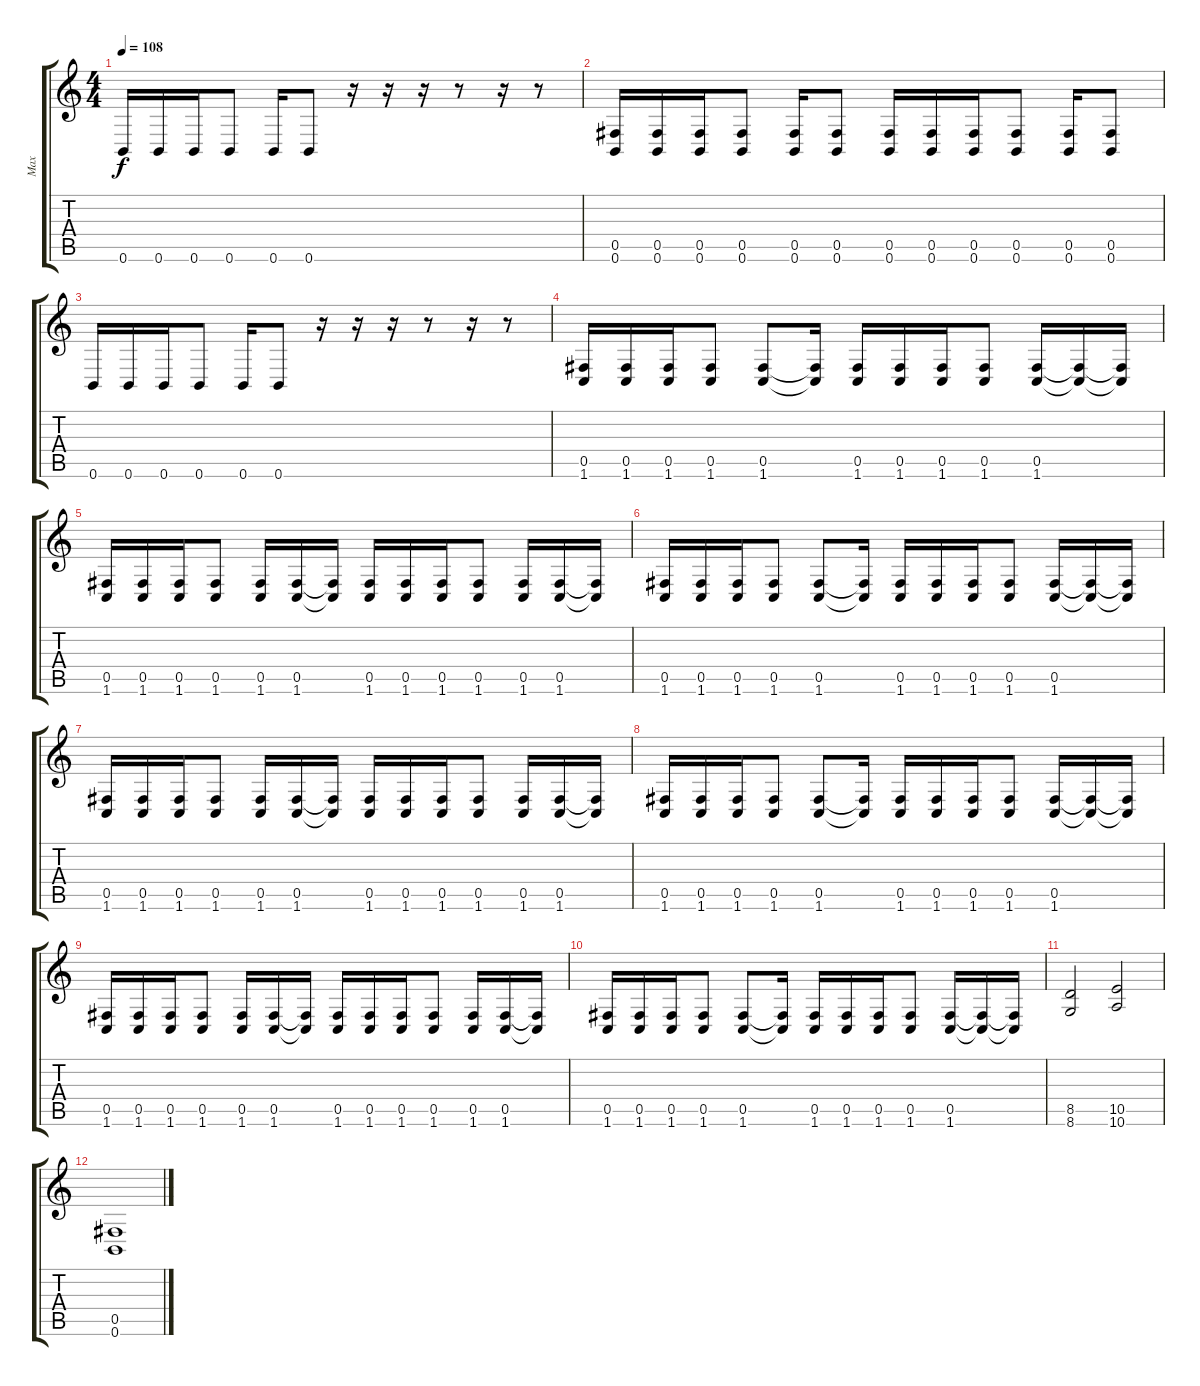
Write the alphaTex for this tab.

\track ("Max" "Max") {instrument overdrivenguitar}
\staff {score tabs}
\tuning (Db4 Ab3 E3 B2 Gb2 B1) {hide}
\ts (4 4)
\tempo 108
\clef g2
\ks c
0.6.16{dy f} 0.6.16 0.6.16 0.6.8 0.6.16 0.6.8 r.16 r.16 r.16 r.8 r.16 r.8 |
(0.5 0.6).16 (0.5 0.6).16 (0.5 0.6).16 (0.5 0.6).8 (0.5 0.6).16 (0.5 0.6).8 (0.5 0.6).16 (0.5 0.6).16 (0.5 0.6).16 (0.5 0.6).8 (0.5 0.6).16 (0.5 0.6).8 |
0.6.16 0.6.16 0.6.16 0.6.8 0.6.16 0.6.8 r.16 r.16 r.16 r.8 r.16 r.8 |
(0.5 1.6).16 (0.5 1.6).16 (0.5 1.6).16 (0.5 1.6).8 (0.5 1.6).8 (0.5{t} 1.6{t}).16 (0.5 1.6).16 (0.5 1.6).16 (0.5 1.6).16 (0.5 1.6).8 (0.5 1.6).16 (0.5{t} 1.6{t}).16 (0.5{t} 1.6{t}).16 |
(0.5 1.6).16 (0.5 1.6).16 (0.5 1.6).16 (0.5 1.6).8 (0.5 1.6).16 (0.5 1.6).16 (0.5{t} 1.6{t}).16 (0.5 1.6).16 (0.5 1.6).16 (0.5 1.6).16 (0.5 1.6).8 (0.5 1.6).16 (0.5 1.6).16 (0.5{t} 1.6{t}).16 |
(0.5 1.6).16 (0.5 1.6).16 (0.5 1.6).16 (0.5 1.6).8 (0.5 1.6).8 (0.5{t} 1.6{t}).16 (0.5 1.6).16 (0.5 1.6).16 (0.5 1.6).16 (0.5 1.6).8 (0.5 1.6).16 (0.5{t} 1.6{t}).16 (0.5{t} 1.6{t}).16 |
(0.5 1.6).16 (0.5 1.6).16 (0.5 1.6).16 (0.5 1.6).8 (0.5 1.6).16 (0.5 1.6).16 (0.5{t} 1.6{t}).16 (0.5 1.6).16 (0.5 1.6).16 (0.5 1.6).16 (0.5 1.6).8 (0.5 1.6).16 (0.5 1.6).16 (0.5{t} 1.6{t}).16 |
(0.5 1.6).16 (0.5 1.6).16 (0.5 1.6).16 (0.5 1.6).8 (0.5 1.6).8 (0.5{t} 1.6{t}).16 (0.5 1.6).16 (0.5 1.6).16 (0.5 1.6).16 (0.5 1.6).8 (0.5 1.6).16 (0.5{t} 1.6{t}).16 (0.5{t} 1.6{t}).16 |
(0.5 1.6).16 (0.5 1.6).16 (0.5 1.6).16 (0.5 1.6).8 (0.5 1.6).16 (0.5 1.6).16 (0.5{t} 1.6{t}).16 (0.5 1.6).16 (0.5 1.6).16 (0.5 1.6).16 (0.5 1.6).8 (0.5 1.6).16 (0.5 1.6).16 (0.5{t} 1.6{t}).16 |
(0.5 1.6).16 (0.5 1.6).16 (0.5 1.6).16 (0.5 1.6).8 (0.5 1.6).8 (0.5{t} 1.6{t}).16 (0.5 1.6).16 (0.5 1.6).16 (0.5 1.6).16 (0.5 1.6).8 (0.5 1.6).16 (0.5{t} 1.6{t}).16 (0.5{t} 1.6{t}).16 |
(8.5 8.6).2 (10.5 10.6).2 |
(0.5 0.6).1
